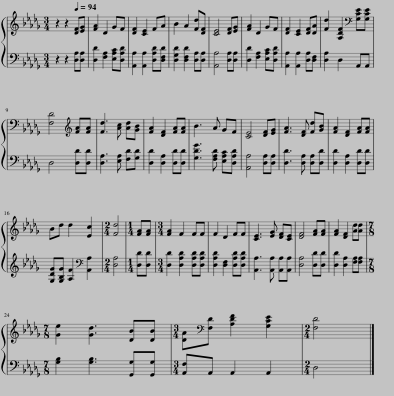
X:1
%%score { 1 | 2 }
L:1/8
M:3/4
I:linebreak $
K:Db
V:1 treble
V:2 bass
V:1
 z2 z2[Q:1/4=94] [DF][EG] | [FA]2 D2 GF | [DF]2 [CE]2 FA | B2 A2 [Fd][DF] | [CE]4 [DF][EG] | %5
 [FA]2 D2 GF | [DF]2 [CE]2 [DF][DA] | [Fd]2 [A,DF]2[K:bass] [G,CE][G,CE] |$ [F,D]4[K:treble] [FA][FA] | [Fd]3 [Ac] [Ad][GB] | %10
 [FA]2 [DF]2 [FA][FA] | B3 A GF | [CE]4 [DF][EG] | [FA]3 [DF] [Fd][GB] | [FA]2 [DF]2 [FA][FA] |$ %15
 Bd d2 [Ec]2 |[M:2/4] [Fd]4 |[M:1/4] [FA][FA] |[M:3/4] [FA]2 F2 FF | F2 D2 FF | %20
 [CE]3 [EG] [DF][CE] | [DF]4 [FA][FA] | [FA]2 [DF]2 [Ad][Ad] |$[M:7/8] [Ge]2 [Gd]3 [DB][DB] |[M:3/4] [DA][K:bass][F,D] [A,DF]2 [G,CE]2 | %25
[M:2/4] [F,D]4 |] %26
V:2
 z2 z2 [D,A,][D,A,] | [D,D]2 [F,A,]2 [E,A,C][D,A,D] | [A,,A,]2 [A,,A,]2 [D,A,D][D,F,D] | [D,G,D]2 [D,F,D]2 [D,A,][D,A,] | [A,,A,]4 [D,A,][D,A,] | %5
 [D,D]2 [F,A,]2 [E,A,C][D,A,D] | [A,,A,]2 [A,,A,]2 [D,A,][D,F,] | [D,A,]2 D,2 A,,A,, |$ D,4 [D,D][D,D] | [D,A,]3 [E,A,] [F,D][G,D] | %10
 [D,D]2 [D,A,]2 [D,D][D,D] | [G,DG]3 [F,A,D] [E,A,C][D,A,D] | [A,,A,]4 [D,A,][D,A,] | [D,D]3 [D,A,] [D,A,][D,D] | [D,D]2 [D,A,]2 [D,D][D,D] |$ %15
 [G,DG][G,B,G] [A,F]2[K:bass] [A,,A,]2 |[M:2/4] [D,A,]4 |[M:1/4] [D,D][D,D] |[M:3/4] [D,D]2 [D,A,D]2 [D,A,D][D,A,D] | [D,A,D]2 [D,F,]2 [D,A,D][D,A,D] | %20
 [A,,A,]3 [A,,A,] [A,,A,][A,,A,] | [D,A,]4 [D,D][D,D] | [D,D]2 [D,A,]2 [F,A,][F,A,] |$[M:7/8] [G,B,]2 [G,B,]3 [G,,G,][G,,G,] |[M:3/4] [A,,F,]A,, A,,2 A,,2 | %25
[M:2/4] D,4 |] %26
